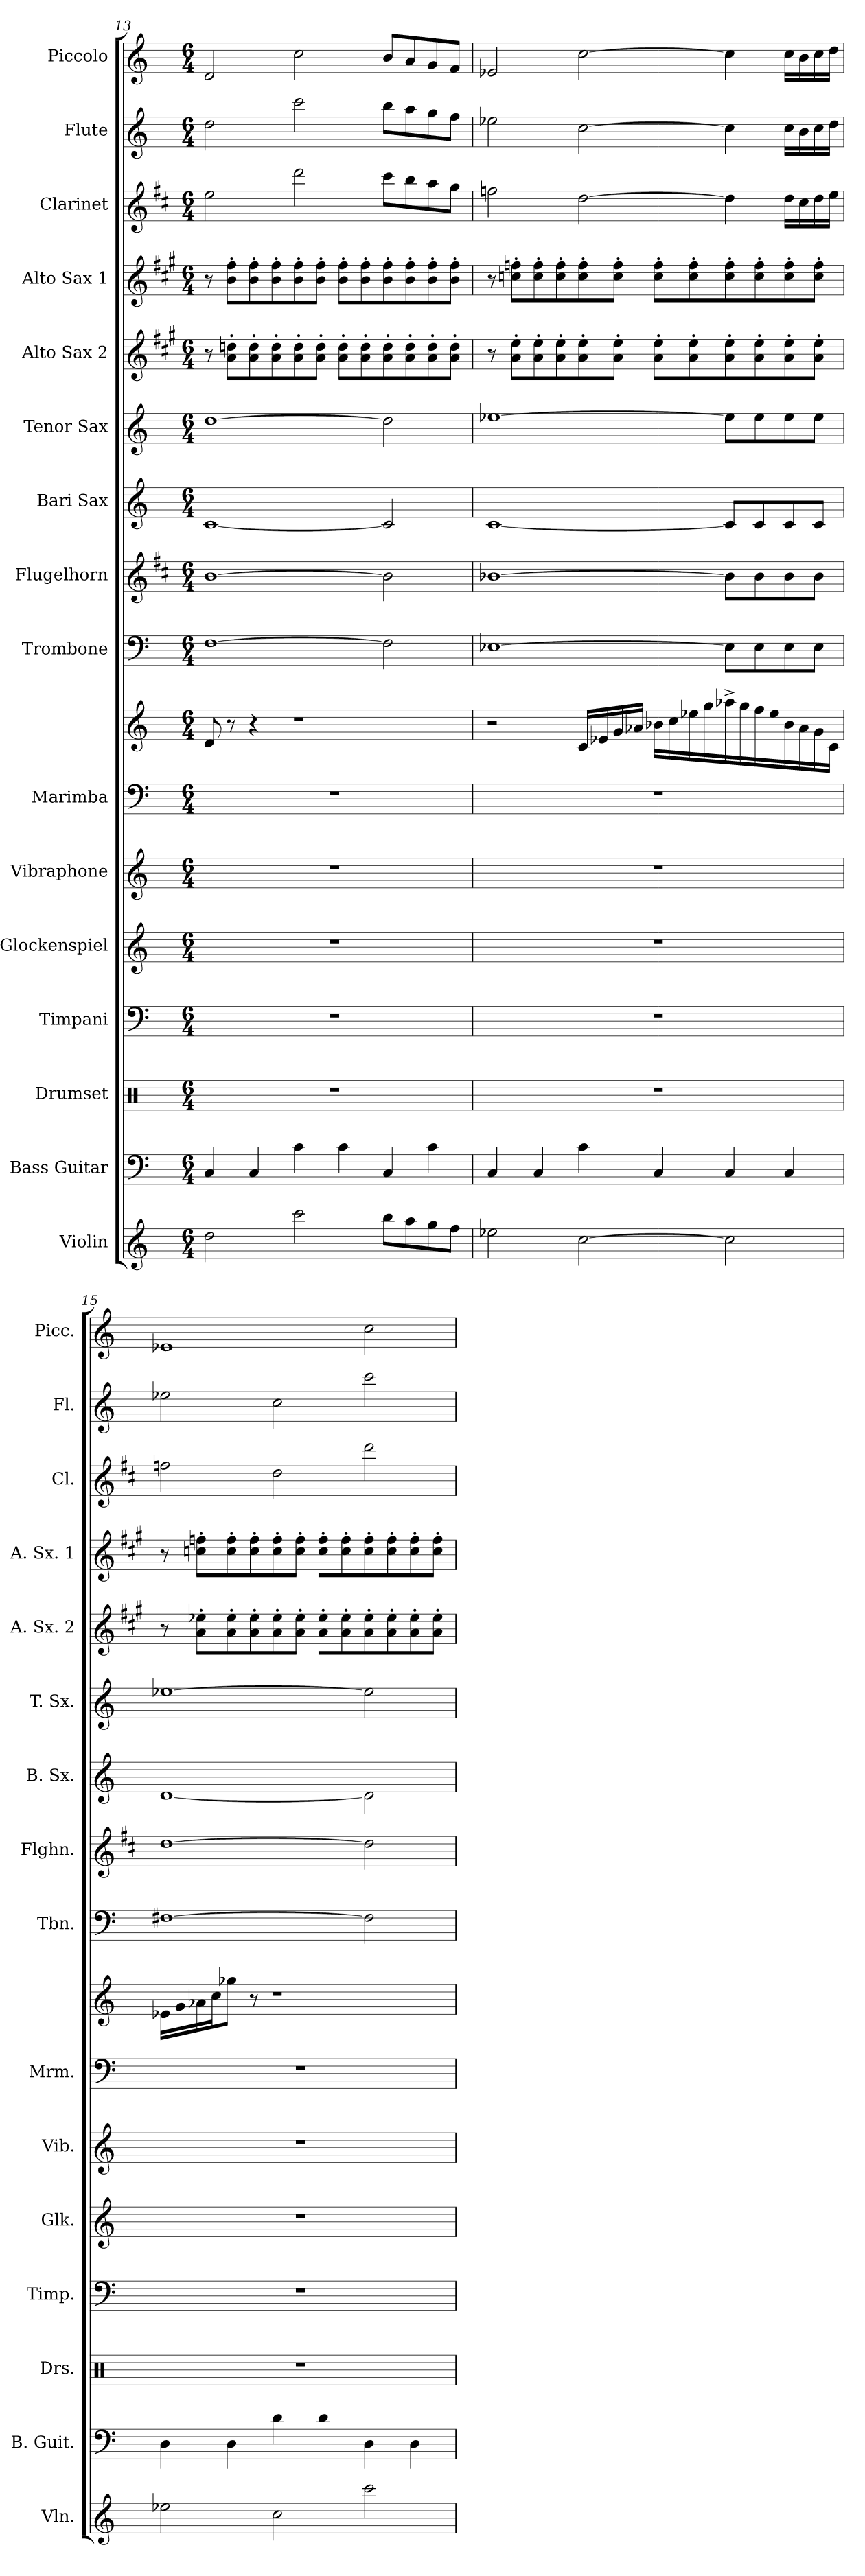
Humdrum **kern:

**kern	**kern	**kern	**kern	**kern	**kern	**kern	**kern	**kern	**kern	**kern	**kern	**kern	**kern	**kern	**kern	**kern
*part16	*part15	*part14	*part13	*part12	*part11	*part10	*part10	*part9	*part8	*part7	*part6	*part5	*part4	*part3	*part2	*part1
*staff17	*staff16	*staff15	*staff14	*staff13	*staff12	*staff11	*staff10	*staff9	*staff8	*staff7	*staff6	*staff5	*staff4	*staff3	*staff2	*staff1
*I"Violin	*I"Bass Guitar	*I"Drumset	*I"Timpani	*I"Glockenspiel	*I"Vibraphone	*I"Marimba	*	*I"Trombone	*I"Flugelhorn	*I"Bari Sax	*I"Tenor Sax	*I"Alto Sax 2	*I"Alto Sax 1	*I"Clarinet	*I"Flute	*I"Piccolo
*I'Vln.	*I'B. Guit.	*I'Drs.	*I'Timp.	*I'Glk.	*I'Vib.	*I'Mrm.	*	*I'Tbn.	*I'Flghn.	*I'B. Sx.	*I'T. Sx.	*I'A. Sx. 2	*I'A. Sx. 1	*I'Cl.	*I'Fl.	*I'Picc.
*clefG2	*clefF4	*clefX	*clefF4	*clefG2	*clefG2	*clefF4	*clefG2	*clefF4	*clefG2	*clefG2	*clefG2	*clefG2	*clefG2	*clefG2	*clefG2	*clefG2
*	*ITrd7c12	*	*	*ITrd-14c-24	*	*	*	*	*ITrd1c2	*ITrd12c21	*ITrd8c14	*ITrd5c9	*ITrd5c9	*ITrd1c2	*	*ITrd-7c-12
*k[]	*k[]	*k[]	*k[]	*k[]	*k[]	*k[]	*k[]	*k[]	*k[]	*k[]	*k[]	*k[]	*k[]	*k[]	*k[]	*k[]
*M6/4	*M6/4	*M6/4	*M6/4	*M6/4	*M6/4	*M6/4	*M6/4	*M6/4	*M6/4	*M6/4	*M6/4	*M6/4	*M6/4	*M6/4	*M6/4	*M6/4
=13	=13	=13	=13	=13	=13	=13	=13	=13	=13	=13	=13	=13	=13	=13	=13	=13
2dd\	4CC/	1.r	1.r	1.r	1.r	1.r	8d/	[1F	[1a	[1C	[1d	8r	8r	2dd\	2dd\	2dd/
.	.	.	.	.	.	.	8r	.	.	.	.	8c\' 8fn\'L	8d\' 8a\'L	.	.	.
.	4CC/	.	.	.	.	.	4r	.	.	.	.	8c\' 8f\'	8d\' 8a\'	.	.	.
.	.	.	.	.	.	.	.	.	.	.	.	8c\' 8f\'	8d\' 8a\'	.	.	.
2ccc\	4C\	.	.	.	.	.	1r	.	.	.	.	8c\' 8f\'	8d\' 8a\'	2ccc\	2ccc\	2ccc\
.	.	.	.	.	.	.	.	.	.	.	.	8c\' 8f\'J	8d\' 8a\'J	.	.	.
.	4C\	.	.	.	.	.	.	.	.	.	.	8c\' 8f\'L	8d\' 8a\'L	.	.	.
.	.	.	.	.	.	.	.	.	.	.	.	8c\' 8f\'	8d\' 8a\'	.	.	.
8bb\L	4CC/	.	.	.	.	.	.	2F\]	2a\]	2C/]	2d\]	8c\' 8f\'	8d\' 8a\'	8bb\L	8bb\L	8bb/L
8aa\	.	.	.	.	.	.	.	.	.	.	.	8c\' 8f\'	8d\' 8a\'	8aa\	8aa\	8aa/
8gg\	4C\	.	.	.	.	.	.	.	.	.	.	8c\' 8f\'	8d\' 8a\'	8gg\	8gg\	8gg/
8ff\J	.	.	.	.	.	.	.	.	.	.	.	8c\' 8f\'J	8d\' 8a\'J	8ff\J	8ff\J	8ff/J
=14	=14	=14	=14	=14	=14	=14	=14	=14	=14	=14	=14	=14	=14	=14	=14	=14
2ee-X\	4CC/	1.r	1.r	1.r	1.r	1.r	2r	[1E-X	[1a-X	[1C	[1e-X	8r	8r	2ee-X\	2ee-X\	2ee-X/
.	.	.	.	.	.	.	.	.	.	.	.	8c\' 8g\'L	8e-X\' 8a-X\'L	.	.	.
.	4CC/	.	.	.	.	.	.	.	.	.	.	8c\' 8g\'	8e-\' 8a-\'	.	.	.
.	.	.	.	.	.	.	.	.	.	.	.	8c\' 8g\'	8e-\' 8a-\'	.	.	.
[2cc\	4C\	.	.	.	.	.	16c/LL	.	.	.	.	8c\' 8g\'	8e-\' 8a-\'	[2cc\	[2cc\	[2ccc\
.	.	.	.	.	.	.	16e-X/	.	.	.	.	.	.	.	.	.
.	.	.	.	.	.	.	16g/	.	.	.	.	8c\' 8g\'J	8e-\' 8a-\'J	.	.	.
.	.	.	.	.	.	.	16a-X/JJ	.	.	.	.	.	.	.	.	.
.	4CC/	.	.	.	.	.	16b-X\LL	.	.	.	.	8c\' 8g\'L	8e-\' 8a-\'L	.	.	.
.	.	.	.	.	.	.	16cc\	.	.	.	.	.	.	.	.	.
.	.	.	.	.	.	.	16ee-X\	.	.	.	.	8c\' 8g\'	8e-\' 8a-\'	.	.	.
.	.	.	.	.	.	.	16gg\	.	.	.	.	.	.	.	.	.
2cc\]	4CC/	.	.	.	.	.	16aa-X^\	8E-\L]	8a-\L]	8C/L]	8e-\L]	8c\' 8g\'	8e-\' 8a-\'	4cc\]	4cc\]	4ccc\]
.	.	.	.	.	.	.	16gg\	.	.	.	.	.	.	.	.	.
.	.	.	.	.	.	.	16ff\	8E-\	8a-\	8C/	8e-\	8c\' 8g\'	8e-\' 8a-\'	.	.	.
.	.	.	.	.	.	.	16ee-\	.	.	.	.	.	.	.	.	.
.	4CC/	.	.	.	.	.	16b-\	8E-\	8a-\	8C/	8e-\	8c\' 8g\'	8e-\' 8a-\'	16cc\LL	16cc\LL	16ccc\LL
.	.	.	.	.	.	.	16a-\	.	.	.	.	.	.	16b\	16b\	16bb\
.	.	.	.	.	.	.	16g\	8E-\J	8a-\J	8C/J	8e-\J	8c\' 8g\'J	8e-\' 8a-\'J	16cc\	16cc\	16ccc\
.	.	.	.	.	.	.	16c\JJ	.	.	.	.	.	.	16dd\JJ	16dd\JJ	16ddd\JJ
!!LO:PB:g=z
=15	=15	=15	=15	=15	=15	=15	=15	=15	=15	=15	=15	=15	=15	=15	=15	=15
2ee-X\	4DD\	1.r	1.r	1.r	1.r	1.r	16e-X\LL	[1F#X	[1cc	[1D	[1e-X	8r	8r	2ee-X\	2ee-X\	1ee-X
.	.	.	.	.	.	.	16g\	.	.	.	.	.	.	.	.	.
.	.	.	.	.	.	.	16a-X\	.	.	.	.	8c\' 8g-X\'L	8e-X\' 8a-X\'L	.	.	.
.	.	.	.	.	.	.	16cc\J	.	.	.	.	.	.	.	.	.
.	4DD\	.	.	.	.	.	8gg-X\J	.	.	.	.	8c\' 8g-\'	8e-\' 8a-\'	.	.	.
.	.	.	.	.	.	.	8r	.	.	.	.	8c\' 8g-\'	8e-\' 8a-\'	.	.	.
2cc\	4D\	.	.	.	.	.	1r	.	.	.	.	8c\' 8g-\'	8e-\' 8a-\'	2cc\	2cc\	.
.	.	.	.	.	.	.	.	.	.	.	.	8c\' 8g-\'J	8e-\' 8a-\'J	.	.	.
.	4D\	.	.	.	.	.	.	.	.	.	.	8c\' 8g-\'L	8e-\' 8a-\'L	.	.	.
.	.	.	.	.	.	.	.	.	.	.	.	8c\' 8g-\'	8e-\' 8a-\'	.	.	.
2ccc\	4DD\	.	.	.	.	.	.	2F#\]	2cc\]	2D\]	2e-\]	8c\' 8g-\'	8e-\' 8a-\'	2ccc\	2ccc\	2ccc\
.	.	.	.	.	.	.	.	.	.	.	.	8c\' 8g-\'	8e-\' 8a-\'	.	.	.
.	4DD\	.	.	.	.	.	.	.	.	.	.	8c\' 8g-\'	8e-\' 8a-\'	.	.	.
.	.	.	.	.	.	.	.	.	.	.	.	8c\' 8g-\'J	8e-\' 8a-\'J	.	.	.
=	=	=	=	=	=	=	=	=	=	=	=	=	=	=	=	=
*-	*-	*-	*-	*-	*-	*-	*-	*-	*-	*-	*-	*-	*-	*-	*-	*-
